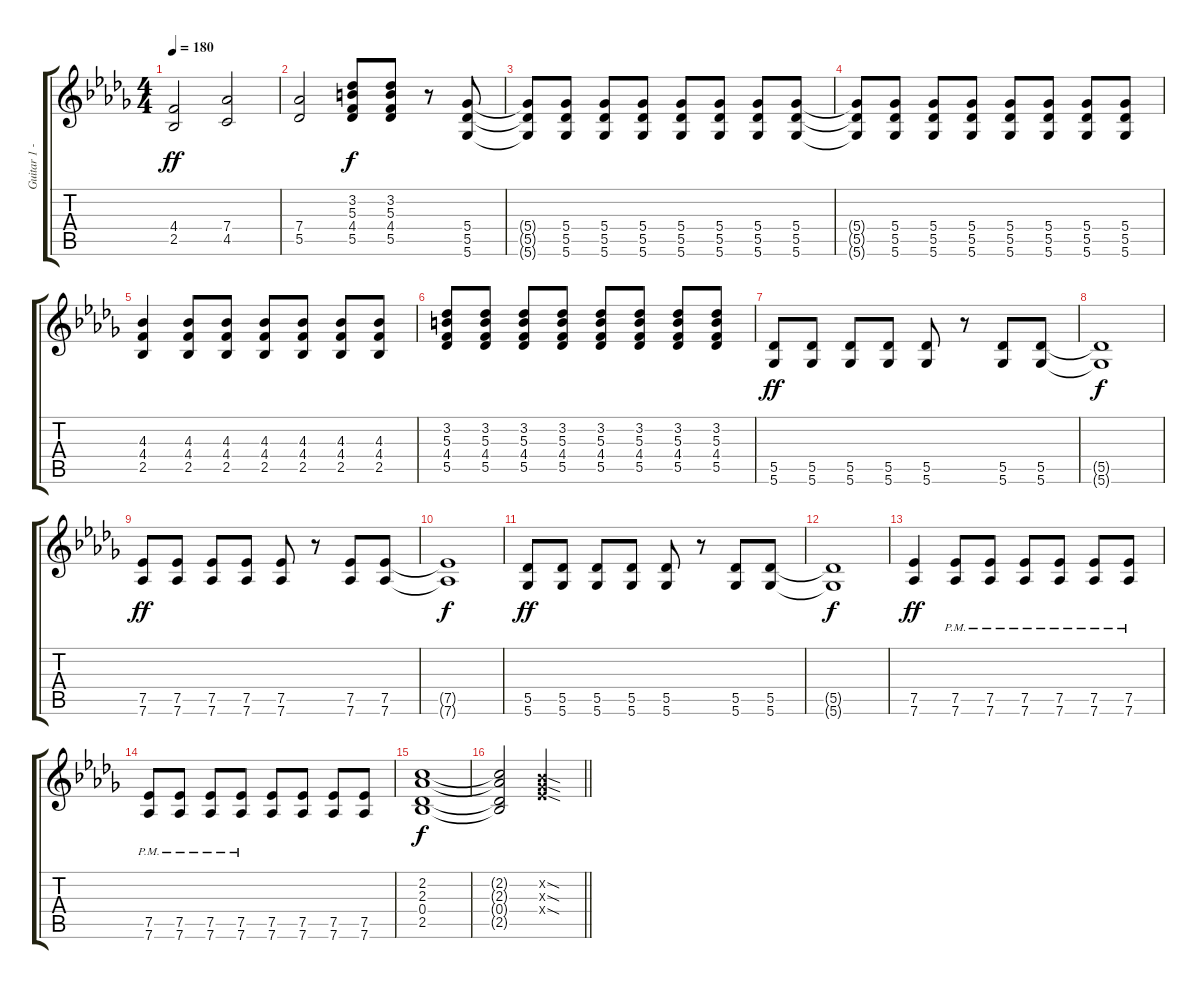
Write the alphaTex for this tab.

\track ("Guitar 1 - Hiroshi" "Guitar 1 -") {instrument distortionguitar}
\staff {score tabs}
\tuning (Eb4 Bb3 Gb3 Db3 Ab2 Db2) {hide}
\ts (4 4)
\tempo 180
\clef g2
\ks db
(4.4 2.5).2{dy ff} (7.4 4.5).2 |
(7.4 5.5).2 (3.2 5.3 4.4 5.5).8{dy f} (3.2 5.3 4.4 5.5).8 r.8 (5.4 5.5 5.6).8 |
(5.4{t} 5.5{t} 5.6{t}).8 (5.4 5.5 5.6).8 (5.4 5.5 5.6).8 (5.4 5.5 5.6).8 (5.4 5.5 5.6).8 (5.4 5.5 5.6).8 (5.4 5.5 5.6).8 (5.4 5.5 5.6).8 |
(5.4{t} 5.5{t} 5.6{t}).8 (5.4 5.5 5.6).8 (5.4 5.5 5.6).8 (5.4 5.5 5.6).8 (5.4 5.5 5.6).8 (5.4 5.5 5.6).8 (5.4 5.5 5.6).8 (5.4 5.5 5.6).8 |
(4.3 4.4 2.5).4 (4.3 4.4 2.5).8 (4.3 4.4 2.5).8 (4.3 4.4 2.5).8 (4.3 4.4 2.5).8 (4.3 4.4 2.5).8 (4.3 4.4 2.5).8 |
(3.2 5.3 4.4 5.5).8 (3.2 5.3 4.4 5.5).8 (3.2 5.3 4.4 5.5).8 (3.2 5.3 4.4 5.5).8 (3.2 5.3 4.4 5.5).8 (3.2 5.3 4.4 5.5).8 (3.2 5.3 4.4 5.5).8 (3.2 5.3 4.4 5.5).8 |
(5.5 5.6).8{dy ff} (5.5 5.6).8 (5.5 5.6).8 (5.5 5.6).8 (5.5 5.6).8 r.8 (5.5 5.6).8 (5.5 5.6).8 |
(5.5{t} 5.6{t}).1{dy f} |
(7.5 7.6).8{dy ff} (7.5 7.6).8 (7.5 7.6).8 (7.5 7.6).8 (7.5 7.6).8 r.8 (7.5 7.6).8 (7.5 7.6).8 |
(7.5{t} 7.6{t}).1{dy f} |
(5.5 5.6).8{dy ff} (5.5 5.6).8 (5.5 5.6).8 (5.5 5.6).8 (5.5 5.6).8 r.8 (5.5 5.6).8 (5.5 5.6).8 |
(5.5{t} 5.6{t}).1{dy f} |
(7.5 7.6).4{dy ff} (7.5{pm} 7.6{pm}).8 (7.5{pm} 7.6{pm}).8 (7.5{pm} 7.6{pm}).8 (7.5{pm} 7.6{pm}).8 (7.5{pm} 7.6{pm}).8 (7.5{pm} 7.6{pm}).8 |
(7.5{pm} 7.6{pm}).8 (7.5{pm} 7.6{pm}).8 (7.5{pm} 7.6{pm}).8 (7.5{pm} 7.6{pm}).8 (7.5 7.6).8 (7.5 7.6).8 (7.5 7.6).8 (7.5 7.6).8 |
(2.2 2.3 0.4 2.5).1{dy f} |
\barLineRight lightlight
(2.2{t} 2.3{t} 0.4{t} 2.5{t}).2 (0.2{sod x} 0.3{sod x} 2.4{sod x}).2
